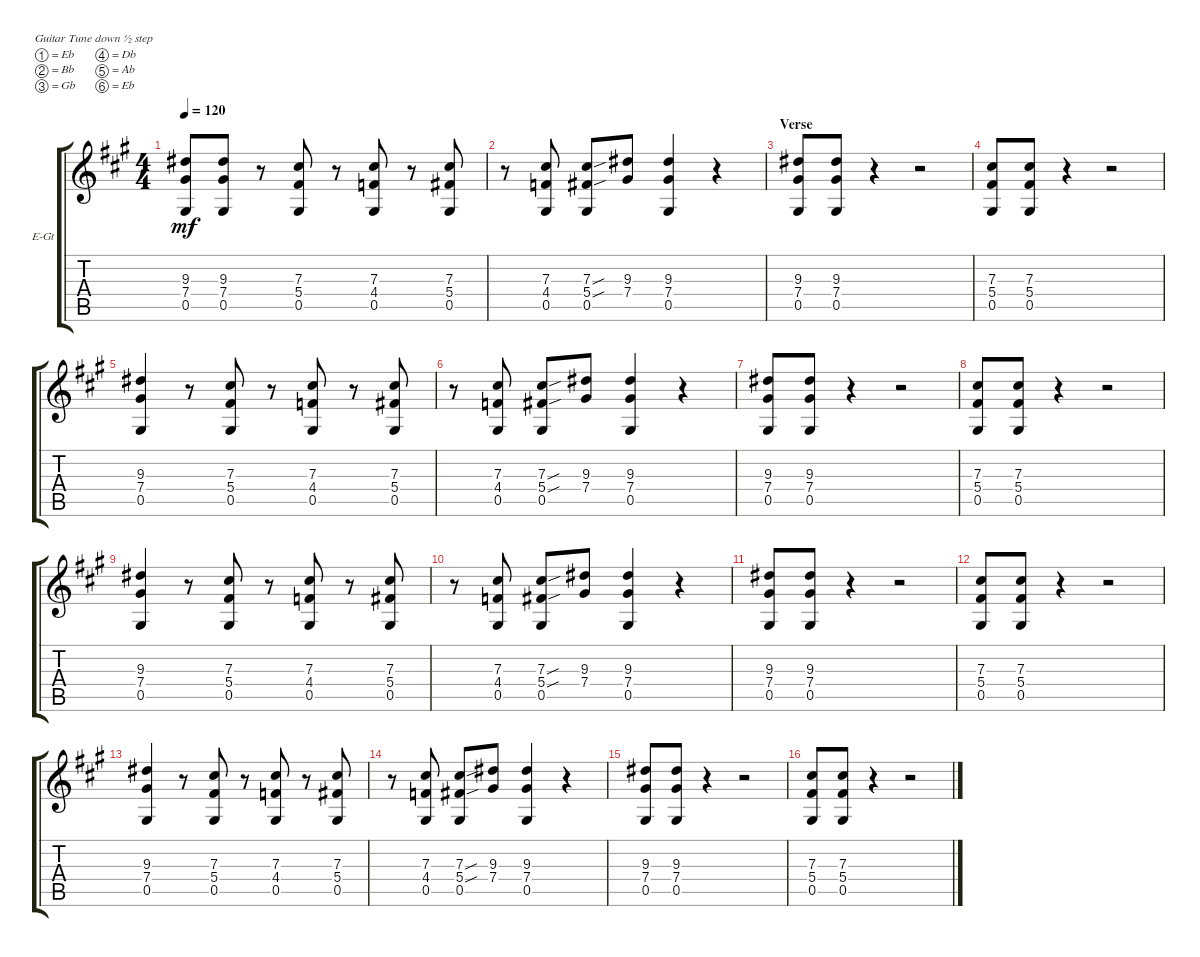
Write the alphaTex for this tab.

\defaultSystemsLayout 4
\bracketExtendMode groupsimilarinstruments
\firstSystemTrackNameOrientation horizontal
\otherSystemsTrackNameOrientation horizontal
\track ("PAUL STANLEY" "E-Gt") {solo instrument distortionguitar}
\staff {score tabs}
\tuning (Eb4 Bb3 Gb3 Db3 Ab2 Eb2)
\ts (4 4)
\tempo 120
\clef g2
\ks a
(9.3 7.4 0.5).8{dy mf} (0.5 7.4 9.3).8 r.8 (0.5 5.4 7.3).8 r.8 (0.5 4.4 7.3).8 r.8 (7.3 5.4 0.5).8 |
r.8 (0.5 4.4 7.3).8 (7.3{sou} 5.4{sou} 0.5).8 (9.3 7.4).8 (0.5 7.4 9.3).4 r.4 |
\section ("" "Verse")
(0.5 7.4 9.3).8 (9.3 7.4 0.5).8 r.4 r.2 |
(0.5 5.4 7.3).8 (7.3 5.4 0.5).8 r.4 r.2 |
(0.5 7.4 9.3).4 r.8 (7.3 5.4 0.5).8 r.8 (0.5 4.4 7.3).8 r.8 (0.5 5.4 7.3).8 |
r.8 (0.5 4.4 7.3).8 (7.3{sou} 5.4{sou} 0.5).8 (7.4 9.3).8 (9.3 7.4 0.5).4 r.4 |
(0.5 7.4 9.3).8 (9.3 7.4 0.5).8 r.4 r.2 |
(0.5 5.4 7.3).8 (7.3 5.4 0.5).8 r.4 r.2 |
(0.5 7.4 9.3).4 r.8 (7.3 5.4 0.5).8 r.8 (0.5 4.4 7.3).8 r.8 (0.5 5.4 7.3).8 |
r.8 (0.5 4.4 7.3).8 (7.3{sou} 5.4{sou} 0.5).8 (7.4 9.3).8 (9.3 7.4 0.5).4 r.4 |
(0.5 7.4 9.3).8 (9.3 7.4 0.5).8 r.4 r.2 |
(0.5 5.4 7.3).8 (7.3 5.4 0.5).8 r.4 r.2 |
(0.5 7.4 9.3).4 r.8 (7.3 5.4 0.5).8 r.8 (0.5 4.4 7.3).8 r.8 (0.5 5.4 7.3).8 |
r.8 (0.5 4.4 7.3).8 (7.3{sou} 5.4{sou} 0.5).8 (7.4 9.3).8 (9.3 7.4 0.5).4 r.4 |
(0.5 7.4 9.3).8 (9.3 7.4 0.5).8 r.4 r.2 |
(0.5 5.4 7.3).8 (7.3 5.4 0.5).8 r.4 r.2
